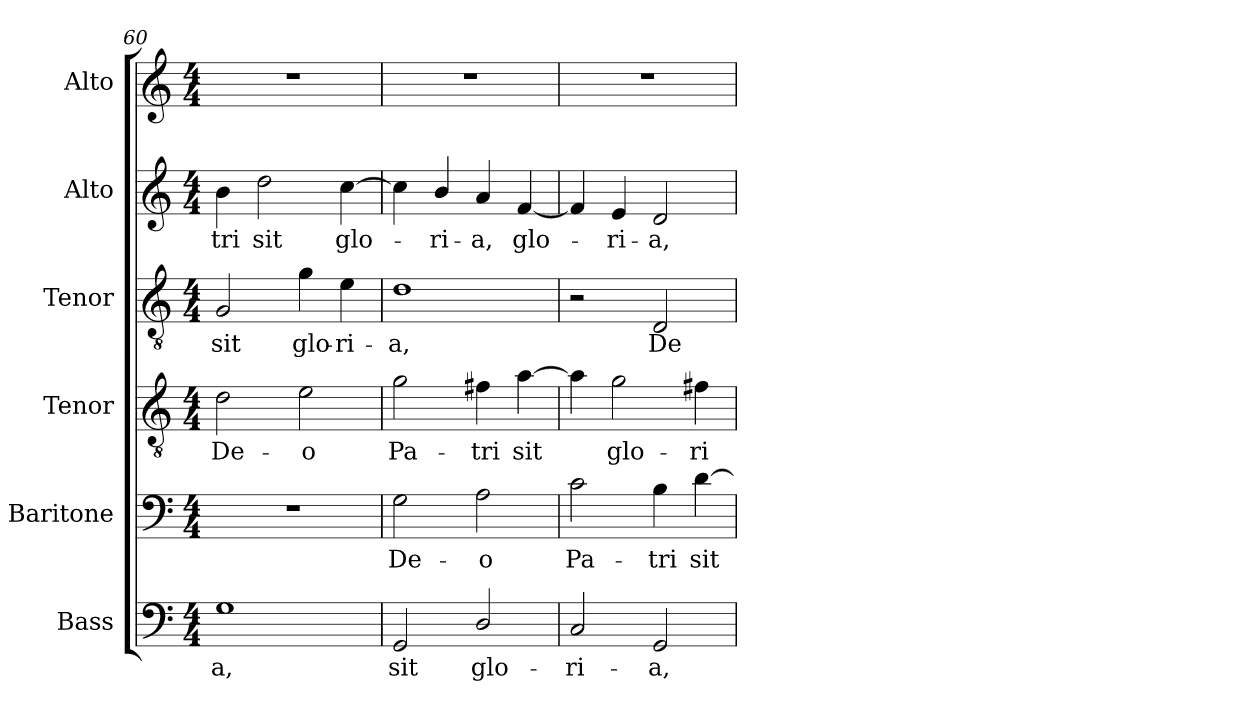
**kern	**text	**kern	**text	**kern	**text	**kern	**text	**kern	**text	**kern
*part6	*part6	*part5	*part5	*part4	*part4	*part3	*part3	*part2	*part2	*part1
*staff6	*staff6	*staff5	*staff5	*staff4	*staff4	*staff3	*staff3	*staff2	*staff2	*staff1
*I"Bass	*	*I"Baritone	*	*I"Tenor	*	*I"Tenor	*	*I"Alto	*	*I"Alto
*I'B.	*	*I'Bar.	*	*I'T.	*	*I'T.	*	*I'A.	*	*
*clefF4	*	*clefF4	*	*clefGv2	*	*clefGv2	*	*clefG2	*	*clefG2
*	*	*	*	*ITrd7c12	*	*ITrd7c12	*	*	*	*
*k[]	*	*k[]	*	*k[]	*	*k[]	*	*k[]	*	*k[]
*C:	*	*C:	*	*C:	*	*C:	*	*C:	*	*C:
*M4/4	*	*M4/4	*	*M4/4	*	*M4/4	*	*M4/4	*	*M4/4
=60	=60	=60	=60	=60	=60	=60	=60	=60	=60	=60
!	!LO:LY:b:color=#000000	!	!	!	!	!	!	!	!	!
!	!	!	!	!	!LO:LY:b:color=#000000	!	!	!	!	!
!	!	!	!	!	!	!	!LO:LY:b:color=#000000	!	!	!
!	!	!	!	!	!	!	!	!	!LO:LY:b:color=#000000	!
1Gi	-a,	1r	.	2Di\	De-	2GGi/	sit	4bi\	-tri	1r
!	!	!	!	!	!	!	!	!	!LO:LY:b:color=#000000	!
.	.	.	.	.	.	.	.	2ddi\	sit	.
!	!	!	!	!	!LO:LY:b:color=#000000	!	!	!	!	!
!	!	!	!	!	!	!	!LO:LY:b:color=#000000	!	!	!
.	.	.	.	2Ei\	-o	4Gi\	glo-	.	.	.
!	!	!	!	!	!	!	!LO:LY:b:color=#000000	!	!	!
!	!	!	!	!	!	!	!	!	!LO:LY:b:color=#000000	!
.	.	.	.	.	.	4Ei\	-ri-	[4cci\	glo-	.
=61	=61	=61	=61	=61	=61	=61	=61	=61	=61	=61
!	!LO:LY:b:color=#000000	!	!	!	!	!	!	!	!	!
!	!	!	!LO:LY:b:color=#000000	!	!	!	!	!	!	!
!	!	!	!	!	!LO:LY:b:color=#000000	!	!	!	!	!
!	!	!	!	!	!	!	!LO:LY:b:color=#000000	!	!	!
2GGi/	sit	2Gi\	De-	2Gi\	Pa-	1Di	-a,	4cci\]	.	1r
!	!	!	!	!	!	!	!	!	!LO:LY:b:color=#000000	!
.	.	.	.	.	.	.	.	4bi/	-ri-	.
!	!LO:LY:b:color=#000000	!	!	!	!	!	!	!	!	!
!	!	!	!LO:LY:b:color=#000000	!	!	!	!	!	!	!
!	!	!	!	!	!LO:LY:b:color=#000000	!	!	!	!	!
!	!	!	!	!	!	!	!	!	!LO:LY:b:color=#000000	!
2Di/	glo-	2Ai\	-o	4F#Xi\	-tri	.	.	4ai/	-a,	.
!	!	!	!	!	!LO:LY:b:color=#000000	!	!	!	!	!
!	!	!	!	!	!	!	!	!	!LO:LY:b:color=#000000	!
.	.	.	.	[4Ai\	sit	.	.	[4fi/	glo-	.
=62	=62	=62	=62	=62	=62	=62	=62	=62	=62	=62
!	!LO:LY:b:color=#000000	!	!	!	!	!	!	!	!	!
!	!	!	!LO:LY:b:color=#000000	!	!	!	!	!	!	!
2Ci/	-ri-	2ci\	Pa-	4Ai\]	.	2r	.	4fi/]	.	1r
!	!	!	!	!	!LO:LY:b:color=#000000	!	!	!	!	!
!	!	!	!	!	!	!	!	!	!LO:LY:b:color=#000000	!
.	.	.	.	2Gi\	glo-	.	.	4ei/	-ri-	.
!	!LO:LY:b:color=#000000	!	!	!	!	!	!	!	!	!
!	!	!	!LO:LY:b:color=#000000	!	!	!	!	!	!	!
!	!	!	!	!	!	!	!LO:LY:b:color=#000000	!	!	!
!	!	!	!	!	!	!	!	!	!LO:LY:b:color=#000000	!
2GGi/	-a,	4Bi\	-tri	.	.	2DDi/	De-	2di/	-a,	.
!	!	!	!LO:LY:b:color=#000000	!	!	!	!	!	!	!
!	!	!	!	!	!LO:LY:b:color=#000000	!	!	!	!	!
.	.	[4di\	sit	4F#Xi\	-ri-	.	.	.	.	.
=	=	=	=	=	=	=	=	=	=	=
*-	*-	*-	*-	*-	*-	*-	*-	*-	*-	*-
